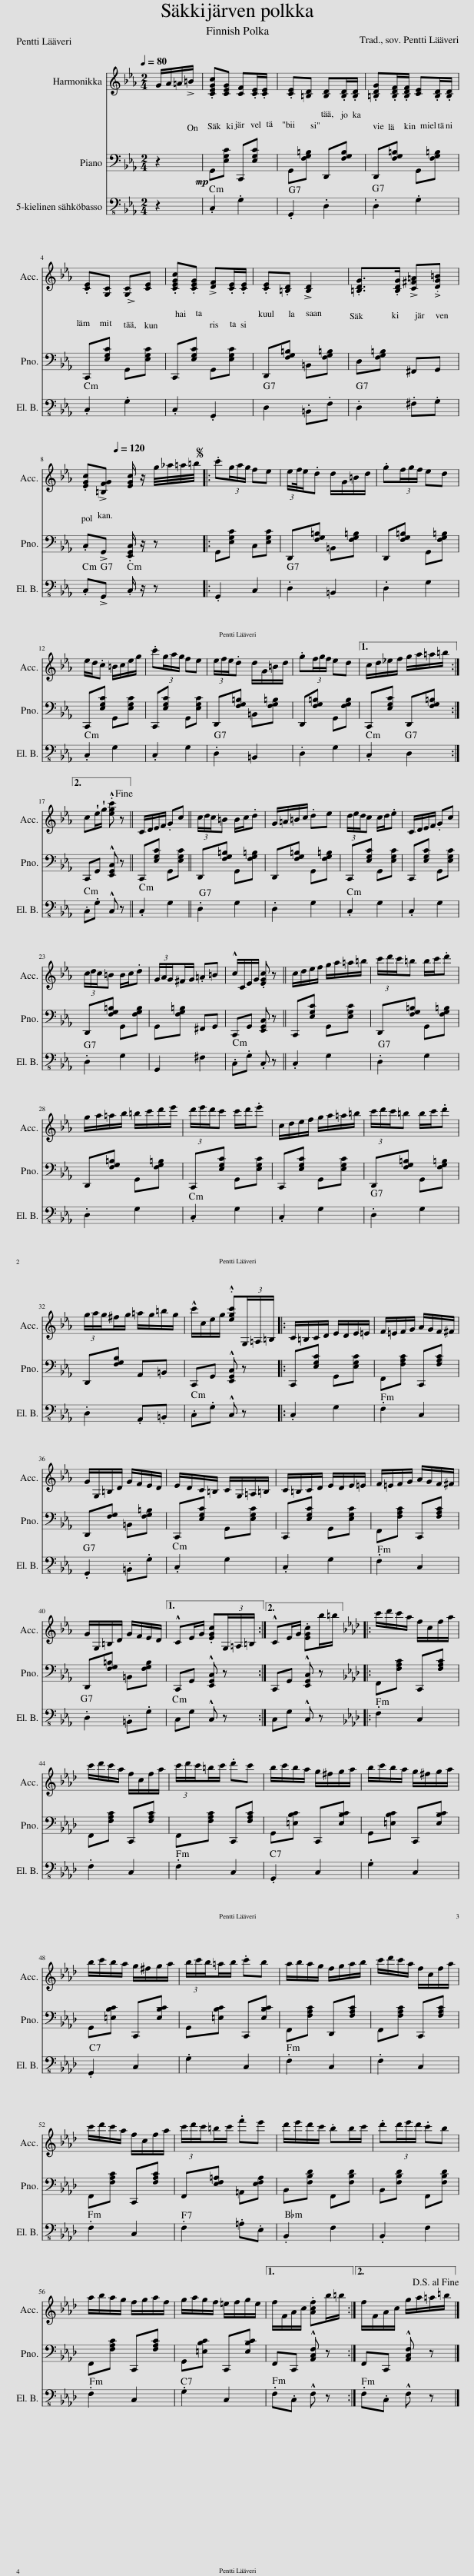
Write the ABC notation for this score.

X:1
%%score 1 2 3
L:1/8
Q:1/4=80
M:2/4
I:linebreak $
K:Eb
V:1 treble
V:2 bass
V:3 bass-8
V:1
 G/A/=A/!>!=B/ | .[CEGc][CEG] [CF].[CE]/.[CE]/ | .[CE][=B,D] [B,D].[B,D]/.[B,D]/ | .[=B,DG].[B,DF]/.[B,DF]/ [CE].[B,D]/.[B,D]/ |$ .[CE][G,C] !>![G,C][CE] | %5
 .[CEGc].[CEG] !>![DF].[CE]/.[CE]/ | .[CE].[=B,D] !>![B,D]2 | .[=B,DG]>.[B,DG] !>![C^F=A].[DG=B] |$ .[EGc]!>![=B,FG] [EGc]/ z/ g/4_a/4=a/4=b/4[Q:1/4=120] |:S .c'(3g/a/g/ fe | %10
 (3:2:2e/f/4e/.d d/G/=B/d/ | .g(3f/g/f/ ed |$ e/d/.c =B/c/e/g/ | .c'(3g/a/g/ fe | (3e/f/e/.d d/G/=B/d/ | %15
 .g(3f/g/f/ ed |1 c/d/_e/f/ g/a/=a/=b/ :|2$ c!wedge!e/!wedge!g/ .[egc'] z!fine! || C/D/E/F/ .Gc || (3c/d/c/=B B/c/.d | %20
 G/=A/=B/c/ .de | (3d/e/d/c c/d/.e | C/D/E/F/ .Gc |$ (3c/d/c/=B B/c/.d | (3G/A/G/^F/G/ .=A=B | %25
 !^!c/C/E/G/ .[EGc] z || c/d/e/f/ g/a/=a/=b/ | (3c'/d'/c'/=b b/c'/.d' |$ g/a/=a/b/ =b/c'/d'/e'/ | (3d'/e'/d'/c' c'/d'/.e' | %30
 c/d/e/f/ g/a/=a/=b/ | (3c'/d'/c'/=b b/c'/.d' |$ (3g/a/g/^f/g/ =a/g/=b/g/ | !^!c'/c/e/g/ .[egc'](3G,/=A,/=B,/ |: C/=B,/C/D/ E/D/E/=E/ | %35
 F/=E/F/G/ A/G/F/^F/ |$ G/G,/=B,/D/ G/F/E/D/ | E/D/C/=B,/ C/G,/=A,/=B,/ | C/=B,/C/D/ E/D/E/=E/ | F/=E/F/G/ A/G/F/^F/ |$ %40
 G/G,/=B,/D/ G/F/E/D/ |1 !^!CE/G/ .[EGc](3G,/=A,/=B,/ :|2 !^!CE/G/ .[EGc]b/=b/ |:[K:Ab] c'/d'/c'/a/ f/c/f/a/ |$ c'/d'/c'/a/ f/c/f/a/ | %45
 (3c'/d'/c'/=b/c'/ .d'c' | b/c'/b/a/ g/^f/g/a/ | b/c'/b/a/ g/^f/g/a/ |$ b/c'/b/a/ g/^f/g/a/ | (3b/c'/b/=a/b/ .c'b | %50
 a/b/a/g/ f/g/a/b/ | c'/d'/c'/a/ f/c/f/a/ |$ c'/d'/c'/a/ f/c/f/a/ | (3c'/d'/c'/=b/c'/ .f'e' | d'/e'/d'/c'/ .bb/c'/ | %55
 .d'(3d'/e'/d'/ .c'b |$ a/b/a/g/ f/g/a/f/ | g/a/g/f/ =e/f/g/e/ |1 f/F/A/c/ .[Acf]b/=b/ :|2 f/F/A/c/ g/a/=a/=b/!D.S.! |] %60
V:2
!mp! z2 | G,,[E,G,C] C,,[E,G,C] | G,,[F,G,=B,] D,,[F,G,B,] | D,,[F,G,=B,] G,,[F,G,=B,] |$ C,,[E,G,C] G,,[E,G,C] | %5
 C,,[E,G,C] G,,[E,G,C] | D,,[F,G,=B,] =B,,[F,G,=B,] | D,[F,G,=B,] ^F,,G,, |$ .C,!>!G,, .[E,,G,,C,]/ z/ z |: G,,[E,G,C] C,[E,G,C] | %10
 D,,[F,G,=B,] =B,,[F,G,=B,] | D,,[F,G,=B,] G,,[F,G,=B,] |$ C,,[E,G,C] G,,[E,G,C] | C,,[E,G,C] G,,[E,G,C] | D,,[F,G,=B,] =B,,[F,G,=B,] | %15
 D,,[F,G,=B,] G,,[F,G,B,] |1 C,,[E,G,C] D,,[F,G,=B,] :|2$ C,,G,, !^![E,,G,,C,] z || C,,[E,G,C] G,,[E,G,C] || D,,[F,G,=B,] G,,[F,G,=B,] | %20
 D,,[F,G,=B,] G,,[F,G,=B,] | C,,[E,G,C] G,,[E,G,C] | C,,[E,G,C] G,,[E,G,C] |$ D,,[F,G,=B,] G,,[F,G,B,] | G,,[F,G,=B,] ^F,,G,, | %25
 C,,G,, [E,,G,,C,] z || C,,[E,G,C] G,,[E,G,C] | D,,[F,G,=B,] G,,[F,G,=B,] |$ D,,[F,G,=B,] G,,[F,G,=B,] | C,,[E,G,C] G,,[E,G,C] | %30
 C,,[E,G,C] G,,[E,G,C] | D,,[F,G,=B,] G,,[F,G,=B,] |$ D,,[F,G,B,] A,,=B,, | C,,G,, !^![E,,G,,C,] z |: C,,[E,G,C] G,,[E,G,C] | %35
 F,,[F,A,C] C,,[F,A,C] |$ D,,[F,G,] =B,,[F,G,=B,] | C,,[E,G,C] G,,[E,G,C] | C,,[E,G,C] G,,[E,G,C] | F,,[F,A,C] C,,[F,A,C] |$ %40
 D,,[F,G,=B,] =B,,[F,G,B,] |1 C,,G,, !^![E,,G,,C,] z :|2 C,,G,, !^![E,,G,,C,] z |:[K:Ab] F,,[F,A,C] C,,[F,A,C] |$ F,,[F,A,C] C,,[F,A,C] | %45
 F,,[F,A,C] C,,[F,A,C] | G,,[=E,B,C] C,,[E,B,C] | G,,[=E,B,C] C,,[E,B,C] |$ G,,[=E,B,C] C,,[E,B,C] | G,,[=E,B,C] C,,[E,B,C] | %50
 F,,[F,A,C] D,,[F,A,C] | F,,[F,A,C] C,,[F,A,C] |$ F,,[F,A,C] C,,[F,A,C] | F,,[E,F,=A,] =A,,[E,F,A,] | B,,[F,B,D] F,,[F,B,D] | %55
 B,,[F,B,D] F,,[F,B,D] |$ F,,[F,A,C] C,,[F,A,C] | G,,[=E,B,C] C,,[E,B,C] |1 F,,C,, !^![A,,C,F,] z :|2 F,,C,, !^![A,,C,F,] z |] %60
V:3
 z2 | .C,2 .G,2 | .G,,2 .D,2 | .D,2 .G,2 |$ .C,2 .G,2 | %5
 .C,2 .G,,2 | D,2 .=B,,.F, | .D,2 .^F,.G, |$ .C,!>!G,, .C,/ z/ z |: .G,,2 C,2 | %10
 .D,2 =B,,2 | .D,2 G,2 |$ .C,2 G,2 | .C,2 G,2 | .D,2 =B,,2 | %15
 .D,2 G,2 |1 .C,2 D,2 :|2$ .C,.G, !^!C, z || .C,2 G,2 || .D,2 G,2 | %20
 .D,2 G,2 | .C,2 G,2 | .C,2 G,2 |$ .D,2 G,2 | G,,2 ^F,2 | %25
 .C,.G, .C, z || .C,2 G,2 | .D,2 G,2 |$ .D,2 G,2 | .C,2 G,2 | %30
 .C,2 G,2 | .D,2 G,2 |$ .D,2 .A,,.=B,, | .C,.G, !^!C, z |: .C,2 G,2 | %35
 .F,2 C,2 |$ .G,,2 .=B,,.G, | .C,2 G,2 | .C,2 G,2 | .F,2 C,2 |$ %40
 .D,2 .=B,,.G, |1 C,G, !^!C, z :|2 C,G, !^!C, z |:[K:Ab] .F,2 C,2 |$ .F,2 C,2 | %45
 .F,2 C,2 | .G,,2 C,2 | .G,2 C,2 |$ .G,,2 C,2 | .G,2 C,2 | %50
 .F,2 C,2 | .F,2 C,2 |$ .F,2 C,2 | .F,2 .=A,.E, | .B,,2 F,2 | %55
 .B,,2 F,2 |$ .F,2 C,2 | .G,2 C,2 |1 .F,.C, !^!F, z :|2 .F,.C, !^!F, z |] %60
